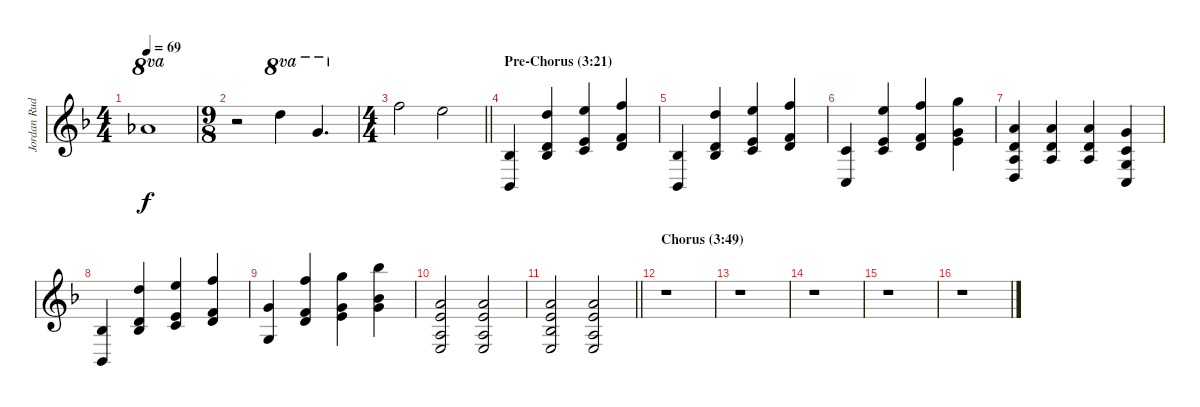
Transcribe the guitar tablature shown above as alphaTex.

\track ("Jordan Rudess Keys Lead" "Jordan Rud") {instrument acousticgrandpiano}
\staff {score}
\tuning (E4 B3 G3 D3 A2 E2 B1) {hide}
\ts (4 4)
\tempo 69
\clef g2
\ks dminor
16.1.1{ot 8va dy f} |
\ts (9 8)
r.2 22.1.4{ot 8va} 15.1.4{d ot 8va} |
\ts (4 4)
\barLineRight lightlight
13.1.2 12.1.2 |
\section ("" "Pre-Chorus (3:21)")
(3.3 1.5).4{volume 16} (10.1 3.2 3.3).4 (0.1 1.2 21.3).4 (1.1 3.2 22.3).4 |
(3.3 1.5).4 (10.1 3.2 3.3).4 (0.1 1.2 21.3).4 (1.1 3.2 22.3).4 |
(1.2 3.5).4 (0.1 1.2 21.3).4 (1.1 3.2 22.3).4 (3.1 5.2 24.3).4 |
(5.1 3.2 2.3 0.4).4 (5.1 3.2 2.3).4 (5.1 3.2 2.3).4 (3.1 1.2 5.4 3.5).4 |
(3.3 1.5).4 (10.1 3.2 3.3).4 (0.1 1.2 21.3).4 (1.1 3.2 22.3).4 |
(3.1 0.3).4 (1.1 3.2 22.3).4 (3.1 5.2 24.3).4 (6.1 8.2 27.3).4 |
(0.1 10.2 2.3 2.4).2 (0.1 10.2 2.3 2.4).2 |
\barLineRight lightlight
(5.1 5.2 3.3 2.4).2 (0.1 10.2 2.3 2.4).2 |
\section ("" "Chorus (3:49)")
r.1 |
r.1 |
r.1 |
r.1 |
r.1
